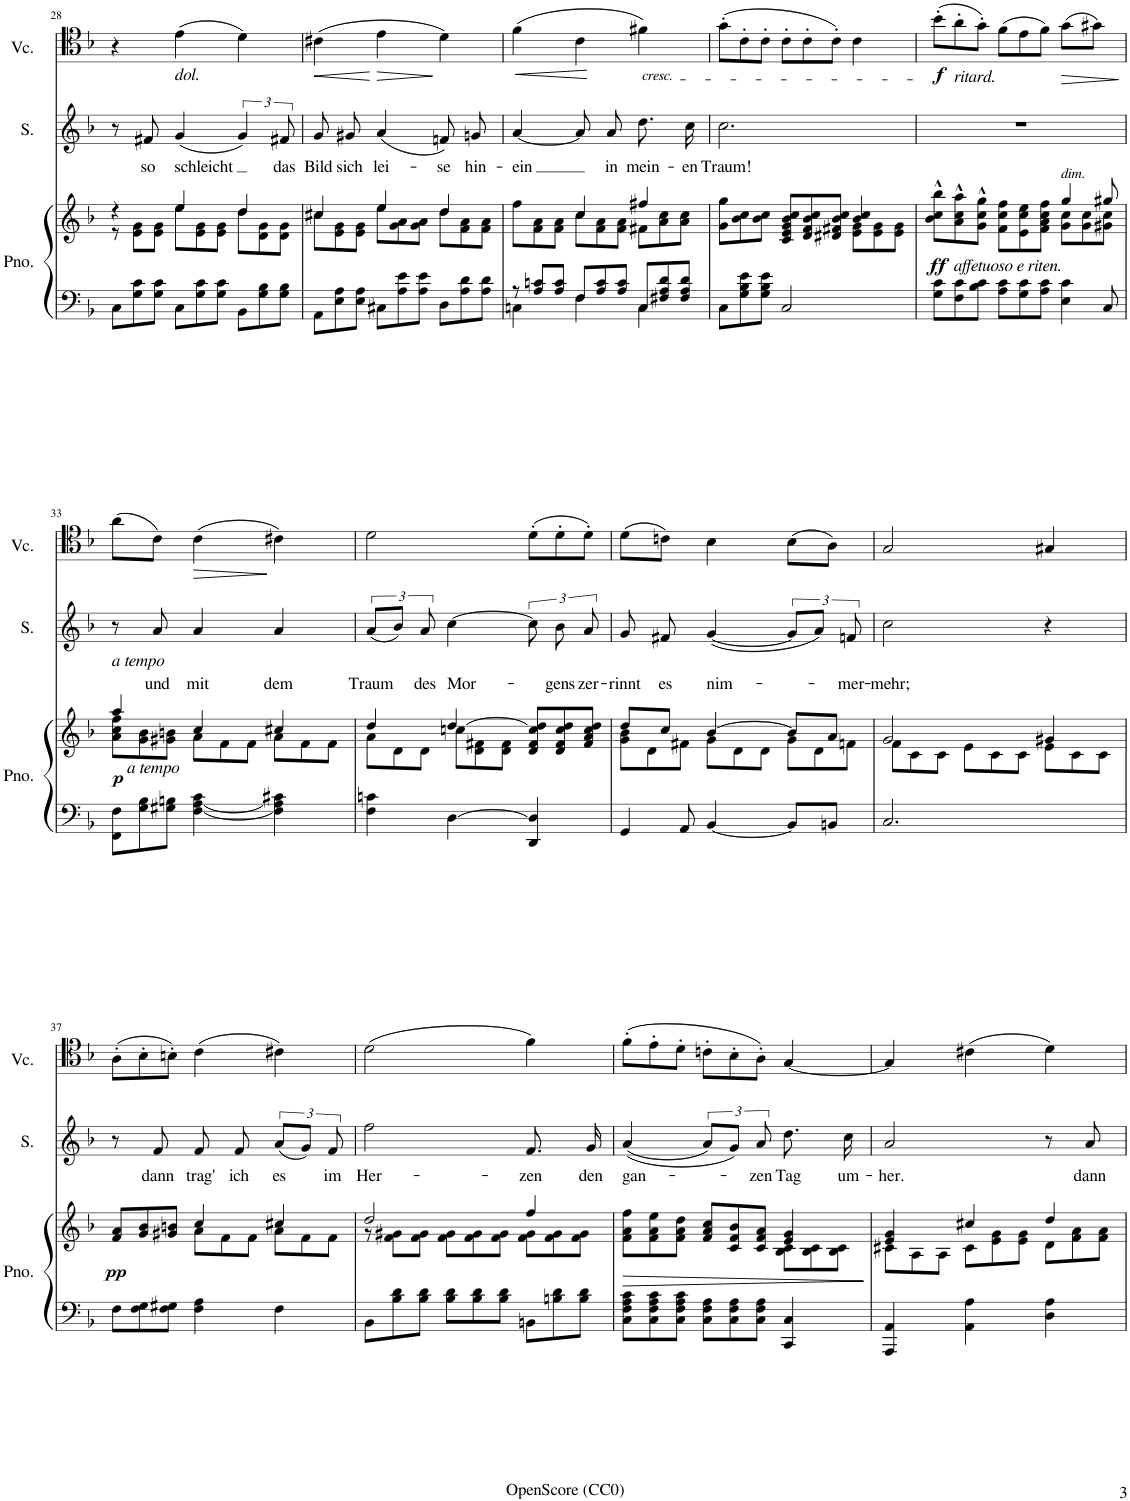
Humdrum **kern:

**kern	**kern	**dynam	**kern	**text	**kern	**dynam
*part3	*part3	*part3	*part2	*part2	*part1	*part1
*staff4	*staff3	*staff3/4	*staff2	*staff2	*staff1	*staff1
*I"Pianoforte	*	*	*I"Singstimme Voice	*	*I"Violoncello	*
*I'Pno.	*	*	*I'S.	*	*I'Vc.	*
!!LO:PB:g=z
*clefF4	*clefG2	*	*clefG2	*	*clefC4	*
*k[b-]	*k[b-]	*	*k[b-]	*	*k[b-]	*
*M3/4	*M3/4	*	*M3/4	*	*M3/4	*
*Xbrackettup	*	*	*	*	*	*
=28	=28	=28	=28	=28	=28	=28
*	*^	*	*	*	*	*
12C\L	4r	12r	.	8r	.	4r	.
12G\ 12c\	.	12e\ 12g\L	.	.	.	.	.
!	!	!	!	!	!LO:LY:b	!	!
.	.	.	.	8f#X/	so	.	.
12G\ 12c\J	.	12e\ 12g\J	.	.	.	.	.
*	*	*Xbrackettup	*	*	*	*	*
!	!	!	!	!	!	!LO:TX:b:i:t=dol.	!
!	!	!	!	!	!LO:LY:b	!	!
12C\L	4ee/	12ee\L	.	(4g/	schleicht	(4e\	.
12G\ 12c\	.	12e\ 12g\	.	.	.	.	.
12G\ 12c\J	.	12e\ 12g\J	.	.	.	.	.
12BB-\L	4dd/	12dd\L	.	6g/)	.	4d\)	.
12G\ 12B-\	.	12d\ 12g\	.	.	.	.	.
!	!	!	!	!	!LO:LY:b	!	!
12G\ 12B-\J	.	12d\ 12g\J	.	12f#X/	das	.	.
=29	=29	=29	=29	=29	=29	=29	=29
!	!	!	!	!	!LO:LY:b	!	!LO:HP:b
12AA\L	4cc#X/	12cc#\L	.	8g/	Bild	(4c#X\	<
12E\ 12A\	.	12e\ 12g\	.	.	.	.	.
!	!	!	!	!	!LO:LY:b	!	!
.	.	.	.	8g#X/	sich	.	.
12E\ 12A\J	.	12e\ 12g\J	.	.	.	.	.
!	!	!	!	!	!LO:LY:b	!	!LO:HP:n=1:b
12C#X\L	4ee/	12ee\L	.	(4a/	lei-	4e\	[ >
12A\ 12e\	.	12g\ 12a\	.	.	.	.	.
12A\ 12e\J	.	12g\ 12a\J	.	.	.	.	.
!	!	!	!	!	!LO:LY:b	!	!
12D\L	4dd/	12dd\L	.	8fn/)	-se	4d\)	]
12A\ 12d\	.	12f\ 12a\	.	.	.	.	.
!	!	!	!	!	!LO:LY:b	!	!
.	.	.	.	8gn/	hin-	.	.
12A\ 12d\J	.	12f\ 12a\J	.	.	.	.	.
=30	=30	=30	=30	=30	=30	=30	=30
*brackettup	*	*	*	*	*	*	*
*^	*	*	*	*	*	*	*
!	!	!	!	!	!	!LO:LY:b	!	!LO:HP:b
12r	4Cn\	4ryy	12ff\L	.	[4a/	-ein	(4f\	<
12A/ 12cn/L	.	.	12f\ 12a\	.	.	.	.	.
12A/ 12c/J	.	.	12f\ 12a\J	.	.	.	.	.
*Xbrackettup	*	*	*	*	*	*	*	*
12F/L	4F\	4cc/	12cc\L	.	8a/]	.	4c\	[
12A/ 12c/	.	.	12f\ 12a\	.	.	.	.	.
!	!	!	!	!	!	!LO:LY:b	!	!
.	.	.	.	.	8a/	in	.	.
12A/ 12c/J	.	.	12f\ 12a\J	.	.	.	.	.
!	!	!	!	!	!	!	!LO:TX:b:i:t=cresc.	!
!	!	!	!	!	!	!LO:LY:b	!	!
12C/L	4C\	4ff#X/	12f#X\L	.	8.dd\	mein-	4f#X\)	.
12F#X/ 12A/ 12d/	.	.	12a\ 12cc\	.	.	.	.	.
12F#/ 12A/ 12d/J	.	.	12a\ 12cc\J	.	.	.	.	.
!	!	!	!	!	!	!LO:LY:b	!	!
.	.	.	.	.	16cc\	-en	.	.
*v	*v	*	*	*	*	*	*	*
=31	=31	=31	=31	=31	=31	=31	=31
!	!	!	!	!	!LO:LY:b	!	!
*	*	*	*	*	*	*Xbrackettup	*
12C\L	4ryy	12g\ 12gg\L	.	2.cc\	Traum!	(12g'\L	.
12G\ 12B-\ 12e\	.	12b-\ 12cc\	.	.	.	12c'\	.
12G\ 12B-\ 12e\J	.	12b-\ 12cc\J	.	.	.	12c'\J	.
2C/	4ryy	12c/ 12e/ 12g/ 12b-/ 12cc/L	.	.	.	12c'\L	.
.	.	12d/ 12f/ 12b-/ 12cc/	.	.	.	12c'\	.
.	.	12d#X/ 12f#X/ 12b-/ 12cc/J	.	.	.	12c'\J)	.
.	4b-/ 4cc/	12e\ 12g\L	.	.	.	4c\	.
.	.	12e\ 12g\	.	.	.	.	.
.	.	12e\ 12g\J	.	.	.	.	.
=32	=32	=32	=32	=32	=32	=32	=32
!	!	!	!	!	!	!	!LO:DY:b
12G\ 12c\L	12b-\^^ 12cc\^^ 12bb-\^^L	2ryy	.	2.r	.	(12b-'\L	f
!	!	!	!	!	!	!LO:TX:b:i:t=ritard.	!
12F\ 12c\	12a\^^ 12cc\^^ 12aa\^^	.	.	.	.	12a'\	.
!	!	!	!LO:DY:b	!	!	!	!
!	!	!	!LO:DY:n=1:b	!	!	!	!
12B-\ 12c\J	12g\^^ 12cc\^^ 12gg\^^J	.	ff other-dynamics	.	.	12g'\J)	.
12A\ 12c\L	12f\ 12cc\ 12ff\L	.	.	.	.	(12f\L	.
12G\ 12c\	12e\ 12cc\ 12ee\	.	.	.	.	12e\	.
12A\ 12c\J	12f\ 12a\ 12cc\ 12ff\J	.	.	.	.	12f\J)	.
*brackettup	*brackettup	*Xbrackettup	*	*	*	*	*
!	!LO:TX:a:i:t=dim.	!	!	!	!	!	!
!	!	!	!	!	!	!	!LO:HP:b
6E\ 6c\	6gg/	12g\ 12cc\L	.	.	.	(8g\L	>
.	.	12g\ 12cc\	.	.	.	.	.
.	.	.	.	.	.	8g#X\J)	.
12C/	12gg#X/	12g#X\ 12cc\J	.	.	.	.	.
*	*v	*v	*	*	*	*	*
.	.	.	.	.	.	]
!!LO:LB:g=z
=33	=33	=33	=33	=33	=33	=33
*Xbrackettup	*	*	*	*	*	*
*	*^	*	*	*	*	*
!	!	!	!	!LO:TX:b:i:t=a tempo	!	!	!
!	!LO:TX:b:i:t=a tempo	!	!	!	!	!	!
!	!	!	!LO:DY:b	!	!	!	!
12FF\ 12F\L	4aa/	12a\ 12cc\ 12ff\L	p	8r	.	(8a\L	.
12G\ 12B-\	.	12g\ 12b-\	.	.	.	.	.
!	!	!	!	!	!LO:LY:b	!	!
.	.	.	.	8a/	und	8c\J)	.
12G#X\ 12Bn\J	.	12g#X\ 12bn\J	.	.	.	.	.
!	!	!	!	!	!LO:LY:b	!	!LO:HP:b
[4F\ [<4A\ 4c\	4cc/	12a\L	.	4a/	mit	(4c\	>
.	.	12f\	.	.	.	.	.
.	.	12f\J	.	.	.	.	.
!	!	!	!	!	!LO:LY:b	!	!
4F\] 4A\] 4c#X\	4cc#X/	12a\L	.	4a/	dem	4c#X\)	]
.	.	12f\	.	.	.	.	.
.	.	12f\J	.	.	.	.	.
=34	=34	=34	=34	=34	=34	=34	=34
!	!	!	!	!	!LO:LY:b	!	!
4F\ 4cn\	4dd/	12a\L	.	(12a/L	Traum	2d\	.
.	.	12d\	.	12b-/J)	.	.	.
!	!	!	!	!	!LO:LY:b	!	!
.	.	12d\J	.	12a/	des	.	.
!	!	!	!	!	!LO:LY:b	!	!
[4D\	[4dd/	12ccn\L	.	[4cc\	Mor-	.	.
.	.	12d\ 12f#X\	.	.	.	.	.
.	.	12d\ 12f#\J	.	.	.	.	.
4DD/ 4D/]	12d/ 12f#/ 12cc/ 12dd/]L	4ryy	.	12cc\]	.	(12d'\L	.
!	!	!	!	!	!LO:LY:b	!	!
.	12d/ 12f#/ 12cc/ 12dd/	.	.	12b-\	-gens	12d'\	.
!	!	!	!	!	!LO:LY:b	!	!
.	12f#/ 12a/ 12cc/ 12dd/J	.	.	12a/	zer-	12d'\J)	.
=35	=35	=35	=35	=35	=35	=35	=35
*brackettup	*	*	*	*	*	*	*
!	!	!	!	!	!LO:LY:b	!	!
6GG/	8dd/L	12g\ 12b-\L	.	8g/	-rinnt	(8d\L	.
.	.	12d\	.	.	.	.	.
!	!	!	!	!	!LO:LY:b	!	!
.	8cc/J	.	.	8f#X/	es	8cn\J)	.
12AA/	.	12f#X\J	.	.	.	.	.
!	!	!	!	!	!LO:LY:b	!	!
[4BB-/	[4b-/	12g\L	.	([4g/	nim-	4B-\	.
.	.	12d\	.	.	.	.	.
.	.	12d\J	.	.	.	.	.
8BB-/L]	8b-/L]	12g\L	.	12g/L]	.	(8B-\L	.
.	.	12d\	.	12a/J)	.	.	.
8BBn/J	8a/J	.	.	.	.	8A\J)	.
!	!	!	!	!	!LO:LY:b	!	!
.	.	12fn\J	.	12fn/	-mer-	.	.
=36	=36	=36	=36	=36	=36	=36	=36
!	!	!	!	!	!LO:LY:b	!	!
2.C/	2g/	12f\L	.	2cc\	-mehr;	2G/	.
.	.	12c\	.	.	.	.	.
.	.	12c\J	.	.	.	.	.
.	.	12e\L	.	.	.	.	.
.	.	12c\	.	.	.	.	.
.	.	12c\J	.	.	.	.	.
.	4g#X/	12e\L	.	4r	.	4G#X/	.
.	.	12c\	.	.	.	.	.
.	.	12c\J	.	.	.	.	.
!!LO:LB:g=z
=37	=37	=37	=37	=37	=37	=37	=37
*Xbrackettup	*	*	*	*	*	*	*
!	!	!	!LO:DY:b	!	!	!	!
12F\L	12f/ 12a/L	4ryy	pp	8r	.	(12A'\L	.
12F\ 12G\	12g/ 12b-/	.	.	.	.	12B-'\	.
!	!	!	!	!	!LO:LY:b	!	!
.	.	.	.	8f/	dann	.	.
12F\ 12G#X\J	12g#X/ 12bn/J	.	.	.	.	12Bn'\J)	.
!	!	!	!	!	!LO:LY:b	!	!
4F\ 4A\	4cc/	12a\L	.	8f/	trag'	(4c\	.
.	.	12f\	.	.	.	.	.
!	!	!	!	!	!LO:LY:b	!	!
.	.	.	.	8f/	ich	.	.
.	.	12f\J	.	.	.	.	.
!	!	!	!	!	!LO:LY:b	!	!
4F\	4cc#X/	12a\L	.	(12a/L	es	4c#X\)	.
.	.	12f\	.	12g/J)	.	.	.
!	!	!	!	!	!LO:LY:b	!	!
.	.	12f\J	.	12f/	im	.	.
=38	=38	=38	=38	=38	=38	=38	=38
*	*	*brackettup	*	*	*	*	*
!	!	!	!	!	!LO:LY:b	!	!
12BB-\L	2dd/	12r	.	2ff\	Her-	(2d\	.
12B-\ 12d\	.	12f\ 12g#X\L	.	.	.	.	.
12B-\ 12d\J	.	12f\ 12g#\J	.	.	.	.	.
*	*	*Xbrackettup	*	*	*	*	*
12B-\ 12d\L	.	12f\ 12g#\L	.	.	.	.	.
12B-\ 12d\	.	12f\ 12g#\	.	.	.	.	.
12B-\ 12d\J	.	12f\ 12g#\J	.	.	.	.	.
!	!	!	!	!	!LO:LY:b	!	!
12BBn\L	4ff/	12f\ 12g#\L	.	8.f/	-zen	4f\)	.
12Bn\ 12d\	.	12f\ 12g#\	.	.	.	.	.
12B\ 12d\J	.	12f\ 12g#\J	.	.	.	.	.
!	!	!	!	!	!LO:LY:b	!	!
.	.	.	.	16g/	den	.	.
=39	=39	=39	=39	=39	=39	=39	=39
!	!	!	!	!	!LO:LY:b	!	!
12C\ 12F\ 12A\ 12c\L	12f\ 12a\ 12ff\L	2ryy	.	((4a/	gan-	(12f'\L	.
12C\ 12F\ 12A\ 12c\	12f\ 12a\ 12ee\	.	.	.	.	12e'\	.
12C\ 12F\ 12A\ 12c\J	12f\ 12a\ 12dd\J	.	.	.	.	12d'\J	.
12C\ 12F\ 12A\L	12f/ 12a/ 12cc/L	.	.	12a/L)	.	12cn'\L	.
12C\ 12F\ 12A\	12c/ 12f/ 12b-/	.	.	12g/J)	.	12B-'\	.
!	!	!	!	!	!LO:LY:b	!	!
12C\ 12F\ 12A\J	12c/ 12f/ 12a/J	.	.	12a/	-zen	12A'\J)	.
!	!	!	!	!	!LO:LY:b	!	!
4CC/ 4C/	4e/ 4g/	12B-\ 12c\L	.	8.dd\	Tag	[4G/	.
.	.	12B-\ 12c\	.	.	.	.	.
.	.	12B-\ 12c\J	.	.	.	.	.
!	!	!	!	!	!LO:LY:b	!	!
.	.	.	.	16cc\	um-	.	.
=40	=40	=40	=40	=40	=40	=40	=40
!	!	!	!	!	!LO:LY:b	!	!
4AAA/ 4AA/	4e/ 4g/	12c#X\L	.	2a/	-her.	4G/]	.
.	.	12A\	.	.	.	.	.
.	.	12A\J	.	.	.	.	.
4AA\ 4A\	4cc#X/	12c#\L	.	.	.	(4c#X\	.
.	.	12e\ 12g\	.	.	.	.	.
.	.	12e\ 12g\J	.	.	.	.	.
4D\ 4A\	4dd/	12d\L	.	8r	.	4d\)	.
.	.	12f\ 12a\	.	.	.	.	.
!	!	!	!	!	!LO:LY:b	!	!
.	.	.	.	8a/	dann	.	.
.	.	12f\ 12a\J	.	.	.	.	.
*	*v	*v	*	*	*	*	*
=	=	=	=	=	=	=
*-	*-	*-	*-	*-	*-	*-
